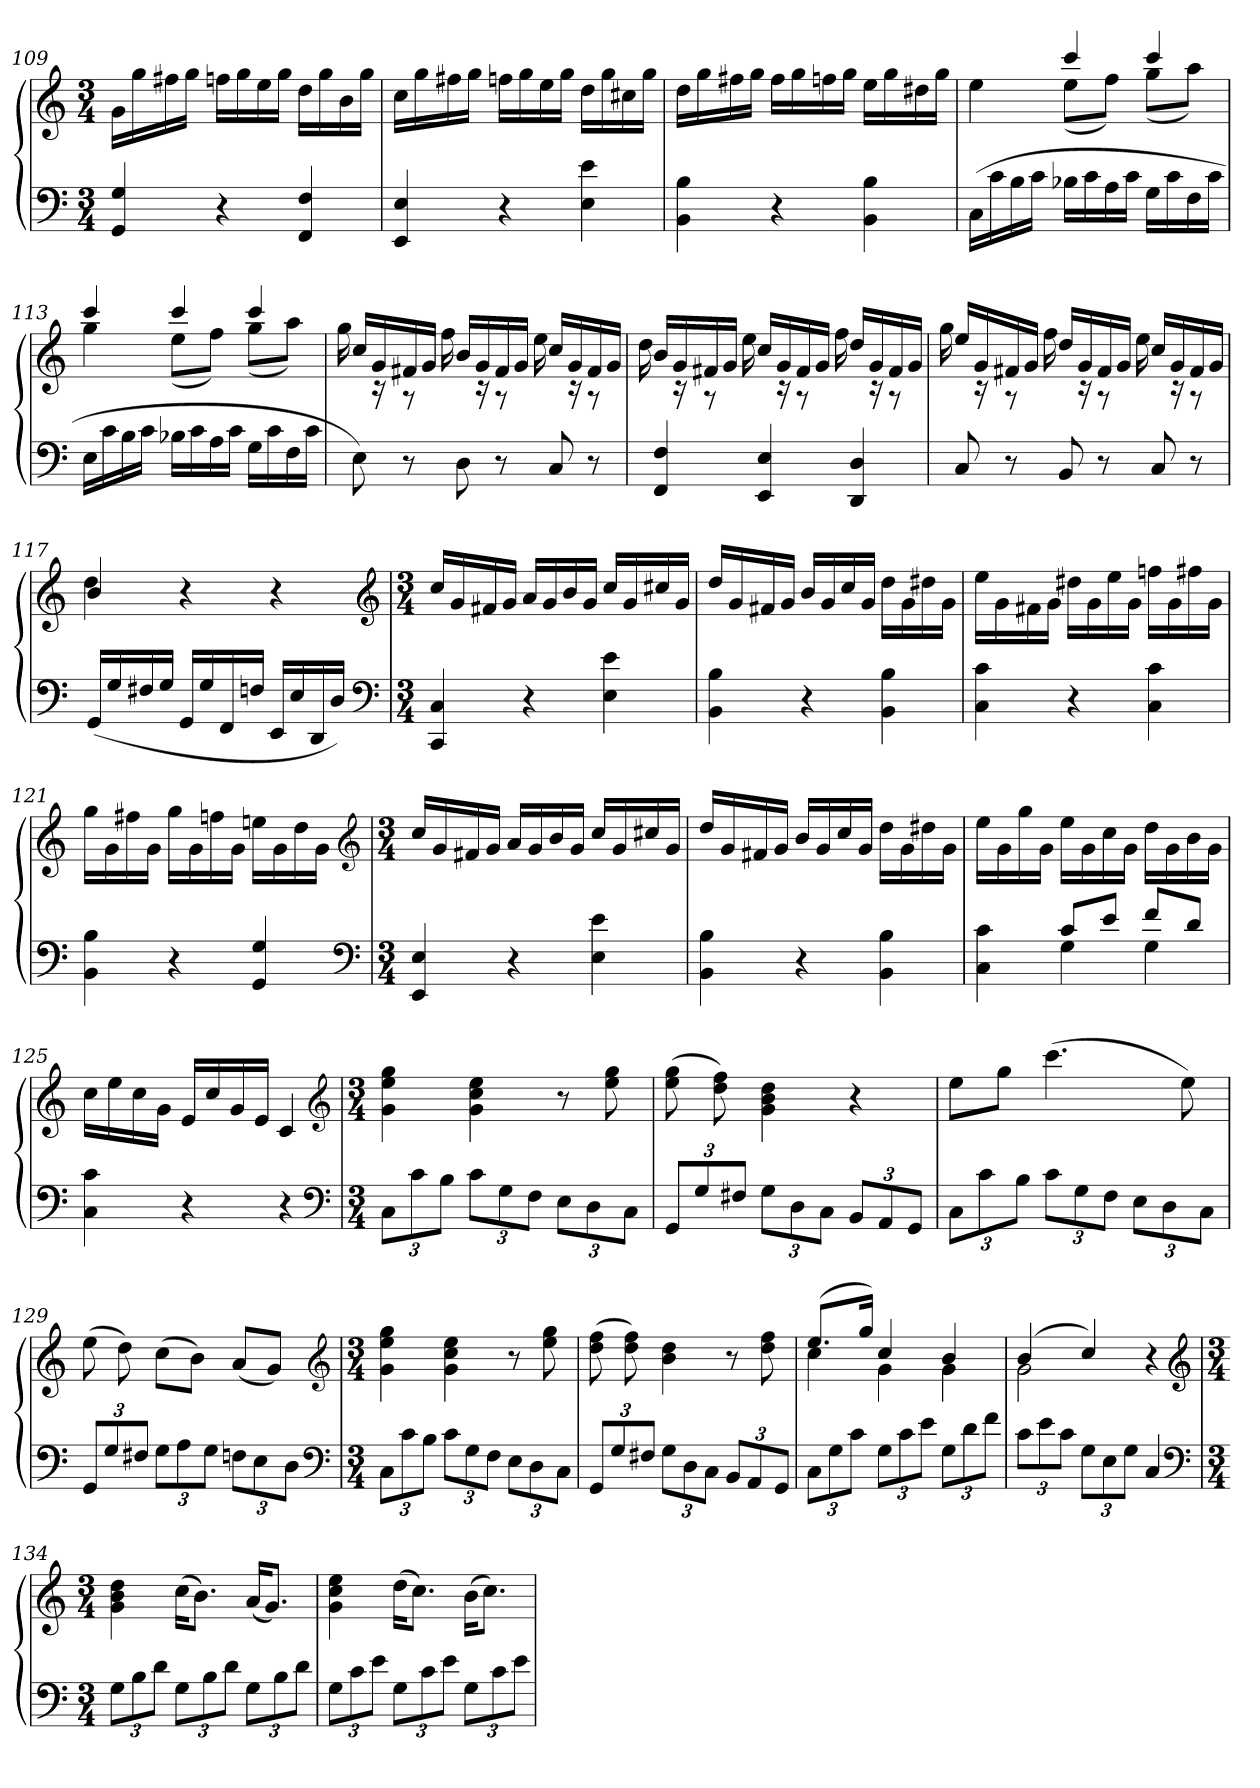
**kern	**kern
*part1	*part1
*staff2	*staff1
*clefF4	*clefG2
*k[]	*k[]
*C:	*C:
*M3/4	*M3/4
=109	=109
4GG 4G	16gLL
.	16gg
.	16ff#X
.	16ggJJ
4r	16ffnLL
.	16gg
.	16ee
.	16ggJJ
4FF 4F	16ddLL
.	16gg
.	16b
.	16ggJJ
=110	=110
4EE 4E	16ccLL
.	16gg
.	16ff#X
.	16ggJJ
4r	16ffnLL
.	16gg
.	16ee
.	16ggJJ
4E 4e	16ddLL
.	16gg
.	16cc#X
.	16ggJJ
=111	=111
4BB 4B	16ddLL
.	16gg
.	16ff#X
.	16ggJJ
4r	16ff#LL
.	16gg
.	16ffn
.	16ggJJ
4BB 4B	16eeLL
.	16gg
.	16dd#X
.	16ggJJ
=112	=112
*	*^
(16CLL	4ee	4ryy
16c	.	.
16B	.	.
16cJJ	.	.
16B-XLL	4ccc	(8eeL
16c	.	.
16A	.	8ffJ)
16cJJ	.	.
16GLL	4ccc	(8ggL
16c	.	.
16F	.	8aaJ)
16cJJ	.	.
=113	=113	=113
16ELL	4ccc	4gg
16c	.	.
16B	.	.
16cJJ	.	.
16B-XLL	4ccc	(8eeL
16c	.	.
16A	.	8ffJ)
16cJJ	.	.
16GLL	4ccc	(8ggL
16c	.	.
16F	.	8aaJ)
16cJJ	.	.
=114	=114	=114
8E)	16ccLL	16gg
.	16g	16r
8r	16f#X	8r
.	16gJJ	.
8D	16bLL	16ff
.	16g	16r
8r	16f#	8r
.	16gJJ	.
8C	16ccLL	16ee
.	16g	16r
8r	16f#	8r
.	16gJJ	.
=115	=115	=115
4FF 4F	16bLL	16dd
.	16g	16r
.	16f#X	8r
.	16gJJ	.
4EE 4E	16ccLL	16ee
.	16g	16r
.	16f#	8r
.	16gJJ	.
4DD 4D	16ddLL	16ff
.	16g	16r
.	16f#	8r
.	16gJJ	.
=116	=116	=116
8C	16eeLL	16gg
.	16g	16r
8r	16f#X	8r
.	16gJJ	.
8BB	16ddLL	16ff
.	16g	16r
8r	16f#	8r
.	16gJJ	.
8C	16ccLL	16ee
.	16g	16r
8r	16f#	8r
.	16gJJ	.
=117	=117	=117
(16GGLL	4b	4dd
16G	.	.
16F#X	.	.
16GJJ	.	.
16GGLL	4r	2ryy
16G	.	.
16FF	.	.
16FnJJ	.	.
16EELL	4r	.
16E	.	.
16DD	.	.
16DJJ)	.	.
*	*v	*v
*clefF4	*clefG2
*k[]	*k[]
*C:	*C:
=118	=118
*M3/4	*M3/4
4CC 4C	16ccLL
.	16g
.	16f#X
.	16gJJ
4r	16aLL
.	16g
.	16b
.	16gJJ
4E 4e	16ccLL
.	16g
.	16cc#X
.	16gJJ
=119	=119
4BB 4B	16ddLL
.	16g
.	16f#X
.	16gJJ
4r	16bLL
.	16g
.	16cc
.	16gJJ
4BB 4B	16ddLL
.	16g
.	16dd#X
.	16gJJ
=120	=120
4C 4c	16eeLL
.	16g
.	16f#X
.	16gJJ
4r	16dd#XLL
.	16g
.	16ee
.	16gJJ
4C 4c	16ffnLL
.	16g
.	16ff#X
.	16gJJ
=121	=121
4BB 4B	16ggLL
.	16g
.	16ff#X
.	16gJJ
4r	16ggLL
.	16g
.	16ffn
.	16gJJ
4GG 4G	16eenLL
.	16g
.	16dd
.	16gJJ
*clefF4	*clefG2
*k[]	*k[]
*C:	*C:
=122	=122
*M3/4	*M3/4
4EE 4E	16ccLL
.	16g
.	16f#X
.	16gJJ
4r	16aLL
.	16g
.	16b
.	16gJJ
4E 4e	16ccLL
.	16g
.	16cc#X
.	16gJJ
=123	=123
4BB 4B	16ddLL
.	16g
.	16f#X
.	16gJJ
4r	16bLL
.	16g
.	16cc
.	16gJJ
4BB 4B	16ddLL
.	16g
.	16dd#X
.	16gJJ
=124	=124
*^	*
4C 4c	4ryy	16eeLL
.	.	16g
.	.	16gg
.	.	16gJJ
8cL	4G	16eeLL
.	.	16g
8eJ	.	16cc
.	.	16gJJ
8fL	4G	16ddLL
.	.	16g
8dJ	.	16b
.	.	16gJJ
*v	*v	*
=125	=125
4C 4c	16ccLL
.	16ee
.	16cc
.	16gJJ
4r	16eLL
.	16cc
.	16g
.	16eJJ
4r	4c
*clefF4	*clefG2
*k[]	*k[]
*C:	*C:
=126	=126
*M3/4	*M3/4
12CL	4g 4ee 4gg
12c	.
12BJ	.
12cL	4g 4cc 4ee
12G	.
12FJ	.
12EL	8r
12D	.
.	8ee 8gg
12CJ	.
=127	=127
12GGL	(8ee 8gg
12G	.
.	8dd 8ff)
12F#XJ	.
12GL	4g 4b 4dd
12D	.
12CJ	.
12BBL	4r
12AA	.
12GGJ	.
=128	=128
12CL	8eeL
12c	.
.	8ggJ
12BJ	.
12cL	(4.ccc
12G	.
12FJ	.
12EL	.
12D	.
.	8ee)
12CJ	.
=129	=129
12GGL	(8ee
12G	.
.	8dd)
12F#XJ	.
12GL	(8ccL
12A	.
.	8bJ)
12GJ	.
12FnL	(8aL
12E	.
.	8gJ)
12DJ	.
*clefF4	*clefG2
*k[]	*k[]
*C:	*C:
=130	=130
*M3/4	*M3/4
12CL	4g 4ee 4gg
12c	.
12BJ	.
12cL	4g 4cc 4ee
12G	.
12FJ	.
12EL	8r
12D	.
.	8ee 8gg
12CJ	.
=131	=131
12GGL	(8dd 8ff
12G	.
.	8dd 8ff)
12F#XJ	.
12GL	4b 4dd
12D	.
12CJ	.
12BBL	8r
12AA	.
.	8dd 8ff
12GGJ	.
=132	=132
*	*^
12CL	(8.eeL	4cc
12G	.	.
12cJ	.	.
.	16ggJk)	.
12GL	4cc	4g
12c	.	.
12eJ	.	.
12GL	4b	4g
12d	.	.
12fJ	.	.
=133	=133	=133
12cL	(4b	2g
12e	.	.
12cJ	.	.
12GL	4cc)	.
12E	.	.
12GJ	.	.
4C	4r	4ryy
*	*v	*v
*clefF4	*clefG2
*k[]	*k[]
*C:	*C:
=134	=134
*M3/4	*M3/4
12GL	4g 4b 4dd
12B	.
12dJ	.
12GL	(16ccKL
.	8.bJ)
12B	.
12dJ	.
12GL	(16aKL
.	8.gJ)
12B	.
12dJ	.
=135	=135
12GL	4g 4cc 4ee
12c	.
12eJ	.
12GL	(16ddKL
.	8.ccJ)
12c	.
12eJ	.
12GL	(16bKL
.	8.ccJ)
12c	.
12eJ	.
=	=
*-	*-
